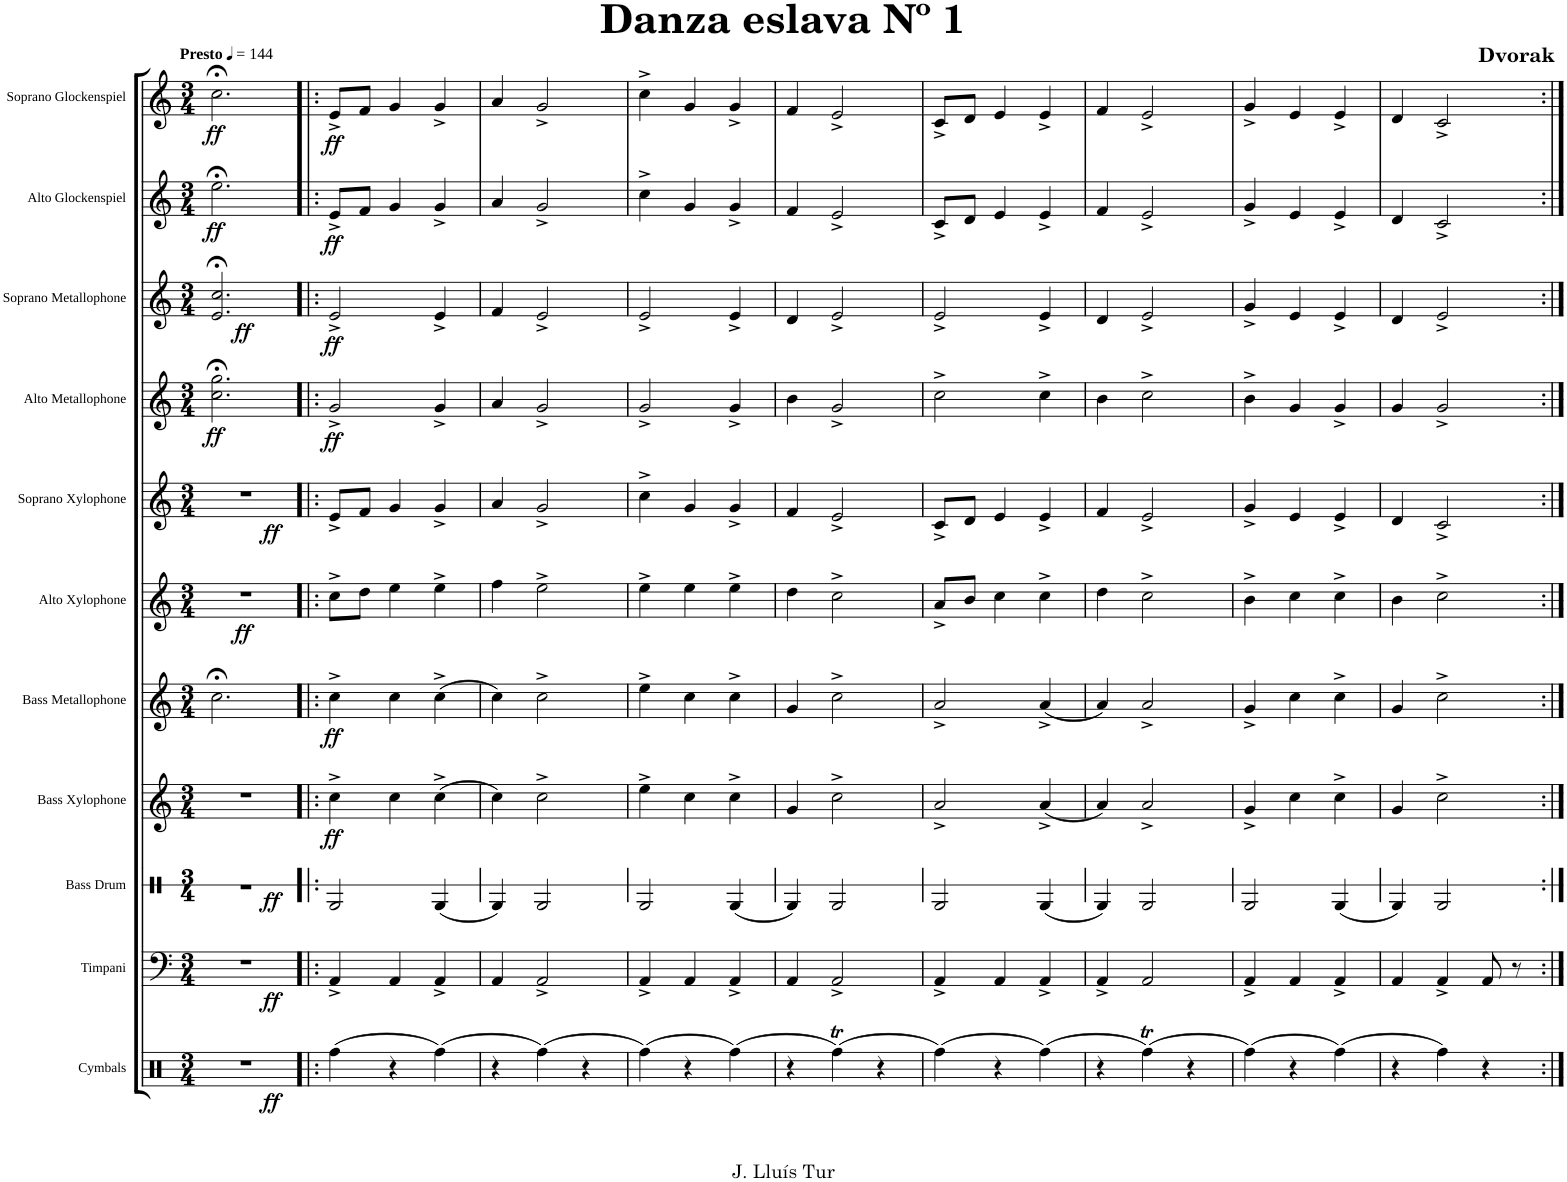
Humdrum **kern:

**kern	**dynam	**kern	**dynam	**kern	**dynam	**kern	**dynam	**kern	**dynam	**kern	**dynam	**kern	**dynam	**kern	**dynam	**kern	**dynam	**kern	**dynam	**kern	**dynam
*part11	*part11	*part10	*part10	*part9	*part9	*part8	*part8	*part7	*part7	*part6	*part6	*part5	*part5	*part4	*part4	*part3	*part3	*part2	*part2	*part1	*part1
*staff11	*staff11	*staff10	*staff10	*staff9	*staff9	*staff8	*staff8	*staff7	*staff7	*staff6	*staff6	*staff5	*staff5	*staff4	*staff4	*staff3	*staff3	*staff2	*staff2	*staff1	*staff1
*I"Cymbals	*	*I"Timpani	*	*I"Bass Drum	*	*I"Bass Xylophone	*	*I"Bass Metallophone	*	*I"Alto Xylophone	*	*I"Soprano Xylophone	*	*I"Alto Metallophone	*	*I"Soprano Metallophone	*	*I"Alto Glockenspiel	*	*I"Soprano Glockenspiel	*
*I'Cym.	*	*I'Timp.	*	*I'B. Dr.	*	*I'BX	*	*I'BM	*	*I'AX	*	*I'SX	*	*I'AM	*	*I'SM	*	*I'AG	*	*I'SG	*
*	*	*	*	*stria1	*	*	*	*	*	*	*	*	*	*	*	*	*	*	*	*	*
*clefX	*	*clefF4	*	*clefX	*	*clefG2	*	*clefG2	*	*clefG2	*	*clefG2	*	*clefG2	*	*clefG2	*	*clefG2	*	*clefG2	*
*	*	*	*	*	*	*Trd7c12	*	*Trd7c12	*	*	*	*Trd-7c-12	*	*	*	*Trd-7c-12	*	*Trd-7c-12	*	*Trd-14c-24	*
*k[]	*	*k[]	*	*k[]	*	*k[]	*	*k[]	*	*k[]	*	*k[]	*	*k[]	*	*k[]	*	*k[]	*	*k[]	*
*M3/4	*	*M3/4	*	*M3/4	*	*M3/4	*	*M3/4	*	*M3/4	*	*M3/4	*	*M3/4	*	*M3/4	*	*M3/4	*	*M3/4	*
*MM144	*	*MM144	*	*MM144	*	*MM144	*	*MM144	*	*MM144	*	*MM144	*	*MM144	*	*MM144	*	*MM144	*	*MM144	*
=1	=1	=1	=1	=1	=1	=1	=1	=1	=1	=1	=1	=1	=1	=1	=1	=1	=1	=1	=1	=1	=1
!	!	!	!	!	!	!	!	!	!	!	!	!	!	!	!	!	!	!	!	!LO:TX:a:B:t=Presto	!
!	!	!	!	!	!	!	!	!	!	!	!	!	!	!	!LO:DY:b	!	!	!	!LO:DY:b	!	!LO:DY:b
*^	*	*^	*	*^	*	*	*	*	*	*^	*	*^	*	*	*	*^	*	*	*	*	*
2.r	2ryy	.	2.r	2ryy	.	2.r	2ryy	.	2.r	.	2.cc;<\	.	2.r	4ryy	.	2.r	2ryy	.	2.cc\;< 2.gg\;<	ff	2.e/;< 2.cc/;<	4ryy	.	2.ee;<\	ff	2.cc;<\	ff
!	!	!	!	!	!	!	!	!	!	!	!	!	!	!	!LO:DY:b	!	!	!	!	!	!	!	!LO:DY:b	!	!	!	!
.	.	.	.	.	.	.	.	.	.	.	.	.	.	2ryy	ff	.	.	.	.	.	.	2ryy	ff	.	.	.	.
!	!	!LO:DY:b	!	!	!LO:DY:b	!	!	!LO:DY:b	!	!	!	!	!	!	!	!	!	!LO:DY:b	!	!	!	!	!	!	!	!	!
.	4ryy	ff	.	4ryy	ff	.	4ryy	ff	.	.	.	.	.	.	.	.	4ryy	ff	.	.	.	.	.	.	.	.	.
=2!|:	=2!|:	=2!|:	=2!|:	=2!|:	=2!|:	=2!|:	=2!|:	=2!|:	=2!|:	=2!|:	=2!|:	=2!|:	=2!|:	=2!|:	=2!|:	=2!|:	=2!|:	=2!|:	=2!|:	=2!|:	=2!|:	=2!|:	=2!|:	=2!|:	=2!|:	=2!|:	=2!|:
!	!	!	!	!	!	!	!	!	!	!LO:DY:b	!	!LO:DY:b	!	!	!	!	!	!	!	!LO:DY:b	!	!	!LO:DY:b	!	!LO:DY:b	!	!LO:DY:b
*v	*v	*	*	*	*	*v	*v	*	*	*	*	*	*v	*v	*	*v	*v	*	*	*	*v	*v	*	*	*	*	*
*	*	*v	*v	*	*	*	*	*	*	*	*	*	*	*	*	*	*	*	*	*	*	*
(>4Rff\	.	4AA^/	.	2RG/	.	4cc^\	ff	4cc^\	ff	8cc^\L	.	8e^/L	.	2g^/	ff	2e^/	ff	8e^/L	ff	8e^/L	ff
.	.	.	.	.	.	.	.	.	.	8dd\J	.	8f/J	.	.	.	.	.	8f/J	.	8f/J	.
4r	.	4AA/	.	.	.	4cc\	.	4cc\	.	4ee\	.	4g/	.	.	.	.	.	4g/	.	4g/	.
(>4Rff\)	.	4AA^/	.	(<4RG/	.	(>4cc^\	.	(>4cc^\	.	4ee^\	.	4g^/	.	4g^/	.	4e^/	.	4g^/	.	4g^/	.
=3	=3	=3	=3	=3	=3	=3	=3	=3	=3	=3	=3	=3	=3	=3	=3	=3	=3	=3	=3	=3	=3
4r	.	4AA/	.	4RG/)	.	4cc\)	.	4cc\)	.	4ff\	.	4a/	.	4a/	.	4f/	.	4a/	.	4a/	.
(>4Rff\)	.	2AA^/	.	2RG/	.	2cc^\	.	2cc^\	.	2ee^\	.	2g^/	.	2g^/	.	2e^/	.	2g^/	.	2g^/	.
4r	.	.	.	.	.	.	.	.	.	.	.	.	.	.	.	.	.	.	.	.	.
=4	=4	=4	=4	=4	=4	=4	=4	=4	=4	=4	=4	=4	=4	=4	=4	=4	=4	=4	=4	=4	=4
(>4Rff\)	.	4AA^/	.	2RG/	.	4ee^\	.	4ee^\	.	4ee^\	.	4cc^\	.	2g^/	.	2e^/	.	4cc^\	.	4cc^\	.
4r	.	4AA/	.	.	.	4cc\	.	4cc\	.	4ee\	.	4g/	.	.	.	.	.	4g/	.	4g/	.
(>4Rff\)	.	4AA^/	.	(<4RG/	.	4cc^\	.	4cc^\	.	4ee^\	.	4g^/	.	4g^/	.	4e^/	.	4g^/	.	4g^/	.
=5	=5	=5	=5	=5	=5	=5	=5	=5	=5	=5	=5	=5	=5	=5	=5	=5	=5	=5	=5	=5	=5
4r	.	4AA/	.	4RG/)	.	4g/	.	4g/	.	4dd\	.	4f/	.	4b\	.	4d/	.	4f/	.	4f/	.
(>4Rfft\)	.	2AA^/	.	2RG/	.	2cc^\	.	2cc^\	.	2cc^\	.	2e^/	.	2g^/	.	2e^/	.	2e^/	.	2e^/	.
4r	.	.	.	.	.	.	.	.	.	.	.	.	.	.	.	.	.	.	.	.	.
=6	=6	=6	=6	=6	=6	=6	=6	=6	=6	=6	=6	=6	=6	=6	=6	=6	=6	=6	=6	=6	=6
(>4Rff\)	.	4AA^/	.	2RG/	.	2a^/	.	2a^/	.	8a^/L	.	8c^/L	.	2cc^\	.	2e^/	.	8c^/L	.	8c^/L	.
.	.	.	.	.	.	.	.	.	.	8b/J	.	8d/J	.	.	.	.	.	8d/J	.	8d/J	.
4r	.	4AA/	.	.	.	.	.	.	.	4cc\	.	4e/	.	.	.	.	.	4e/	.	4e/	.
(>4Rff\)	.	4AA^/	.	(<4RG/	.	(<4a^/	.	(<4a^/	.	4cc^\	.	4e^/	.	4cc^\	.	4e^/	.	4e^/	.	4e^/	.
=7	=7	=7	=7	=7	=7	=7	=7	=7	=7	=7	=7	=7	=7	=7	=7	=7	=7	=7	=7	=7	=7
4r	.	4AA^/	.	4RG/)	.	4a/)	.	4a/)	.	4dd\	.	4f/	.	4b\	.	4d/	.	4f/	.	4f/	.
(>4Rfft\)	.	2AA/	.	2RG/	.	2a^/	.	2a^/	.	2cc^\	.	2e^/	.	2cc^\	.	2e^/	.	2e^/	.	2e^/	.
4r	.	.	.	.	.	.	.	.	.	.	.	.	.	.	.	.	.	.	.	.	.
=8	=8	=8	=8	=8	=8	=8	=8	=8	=8	=8	=8	=8	=8	=8	=8	=8	=8	=8	=8	=8	=8
(>4Rff\)	.	4AA^/	.	2RG/	.	4g^/	.	4g^/	.	4b^\	.	4g^/	.	4b^\	.	4g^/	.	4g^/	.	4g^/	.
4r	.	4AA/	.	.	.	4cc\	.	4cc\	.	4cc\	.	4e/	.	4g/	.	4e/	.	4e/	.	4e/	.
(>4Rff\)	.	4AA^/	.	(<4RG/	.	4cc^\	.	4cc^\	.	4cc^\	.	4e^/	.	4g^/	.	4e^/	.	4e^/	.	4e^/	.
=9	=9	=9	=9	=9	=9	=9	=9	=9	=9	=9	=9	=9	=9	=9	=9	=9	=9	=9	=9	=9	=9
4r	.	4AA/	.	4RG/)	.	4g/	.	4g/	.	4b\	.	4d/	.	4g/	.	4d/	.	4d/	.	4d/	.
4Rff\)	.	4AA^/	.	2RG/	.	2cc^\	.	2cc^\	.	2cc^\	.	2c^/	.	2g^/	.	2e^/	.	2c^/	.	2c^/	.
4r	.	8AA/	.	.	.	.	.	.	.	.	.	.	.	.	.	.	.	.	.	.	.
.	.	8r	.	.	.	.	.	.	.	.	.	.	.	.	.	.	.	.	.	.	.
=:|!	=:|!	=:|!	=:|!	=:|!	=:|!	=:|!	=:|!	=:|!	=:|!	=:|!	=:|!	=:|!	=:|!	=:|!	=:|!	=:|!	=:|!	=:|!	=:|!	=:|!	=:|!
*-	*-	*-	*-	*-	*-	*-	*-	*-	*-	*-	*-	*-	*-	*-	*-	*-	*-	*-	*-	*-	*-
